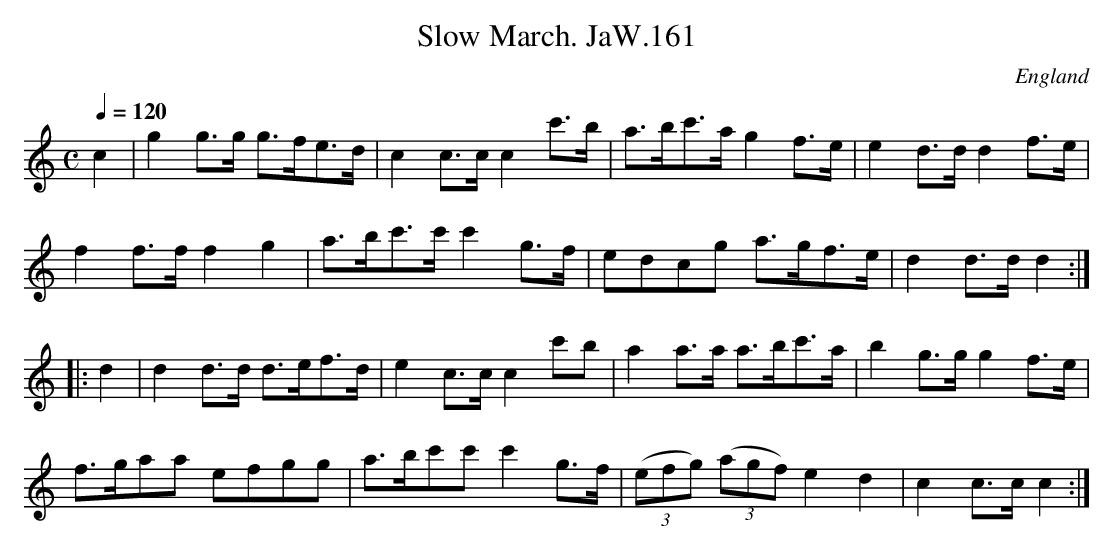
X:1
T:Slow March. JaW.161
M:C
L:1/8
Q:1/4=120
O:England
notC:"May 2nd 1841, James Winder"
K:C major
c2|g2g>g g>fe>d|c2c>c c2c'>b|a>bc'>a g2f>e|e2d>d d2f>e|!
f2f>f f2g2|a>bc'>c' c'2g>f|edcg a>gf>e|d2d>d d2:|!
|:d2|d2d>d d>ef>d|e2c>c c2c'b|a2a>a a>bc'>a|b2g>g g2f>e|!
f>gaa efgg|a>bc'c' c'2g>f|((3efg) ((3agf) e2d2|c2c>c c2:|
